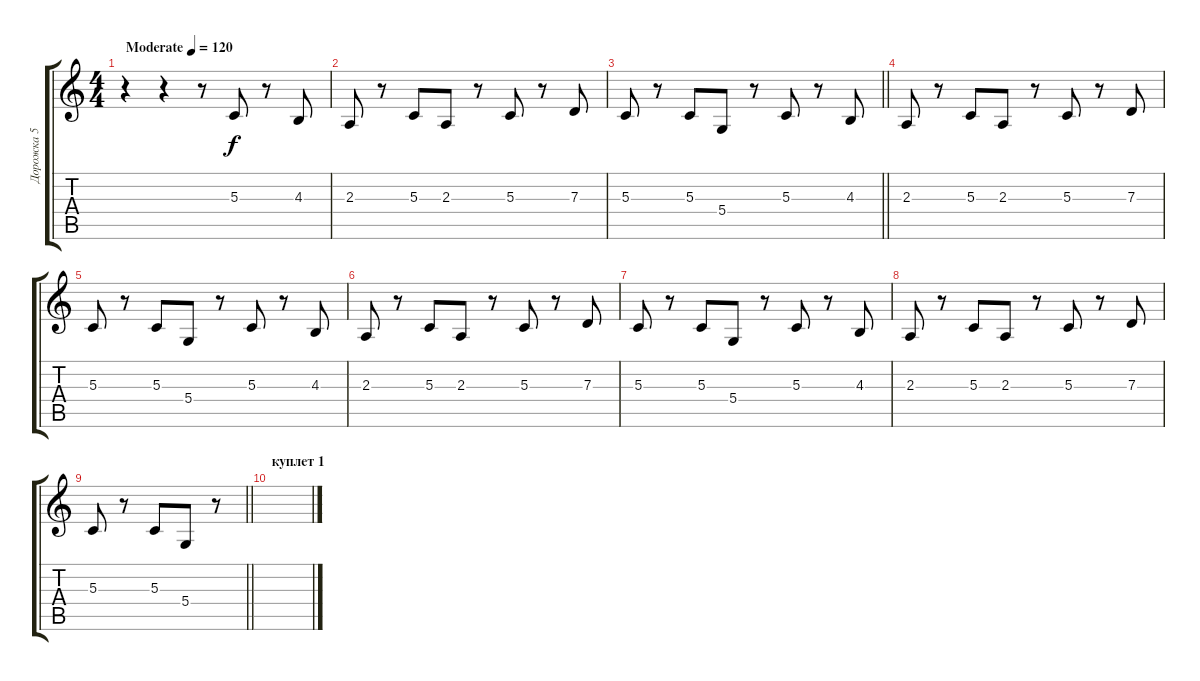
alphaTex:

\track ("Дорожка 5" "Дорожка 5") {mute instrument tuba}
\staff {score tabs}
\tuning (E4 B3 G3 D3 A2 E2) {hide}
\ts (4 4)
\tempo (120 "Moderate")
\clef g2
\ks c
r.4{dy f instrument tuba} r.4 r.8 5.3.8 r.8 4.3.8 |
2.3.8 r.8 5.3.8 2.3.8 r.8 5.3.8 r.8 7.3.8 |
\barLineRight lightlight
5.3.8 r.8 5.3.8 5.4.8 r.8 5.3.8 r.8 4.3.8 |
2.3.8 r.8 5.3.8 2.3.8 r.8 5.3.8 r.8 7.3.8 |
5.3.8 r.8 5.3.8 5.4.8 r.8 5.3.8 r.8 4.3.8 |
2.3.8 r.8 5.3.8 2.3.8 r.8 5.3.8 r.8 7.3.8 |
5.3.8 r.8 5.3.8 5.4.8 r.8 5.3.8 r.8 4.3.8 |
2.3.8 r.8 5.3.8 2.3.8 r.8 5.3.8 r.8 7.3.8 |
\barLineRight lightlight
5.3.8 r.8 5.3.8 5.4.8 r.8 |
\section ("" "куплет 1")
